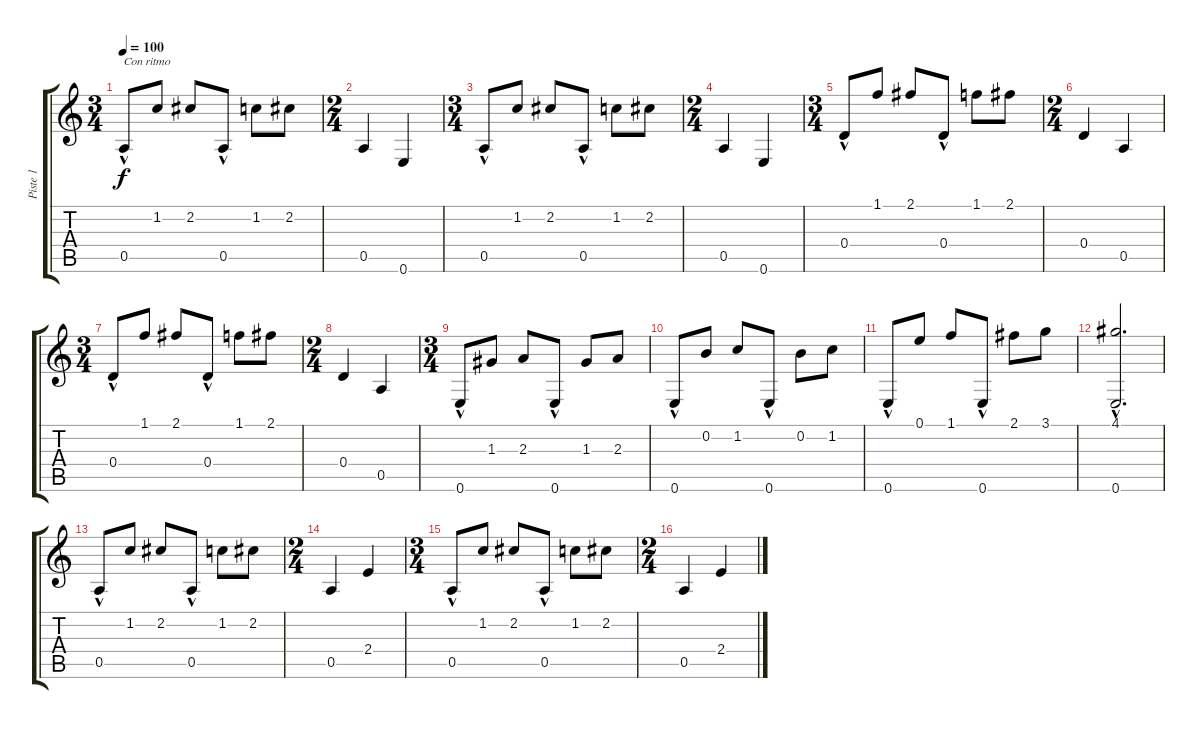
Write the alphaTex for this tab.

\track ("Piste 1" "Piste 1") {instrument acousticguitarnylon}
\staff {score tabs}
\tuning (E4 B3 G3 D3 A2 E2) {hide}
\ts (3 4)
\tempo 100
\clef g2
\ks c
0.5{hac}.8{txt "Con ritmo" dy f instrument acousticguitarnylon} 1.2.8 2.2.8 0.5{hac}.8 1.2.8 2.2.8 |
\ts (2 4)
0.5.4 0.6.4 |
\ts (3 4)
0.5{hac}.8 1.2.8 2.2.8 0.5{hac}.8 1.2.8 2.2.8 |
\ts (2 4)
0.5.4 0.6.4 |
\ts (3 4)
0.4{hac}.8 1.1.8 2.1.8 0.4{hac}.8 1.1.8 2.1.8 |
\ts (2 4)
0.4.4 0.5.4 |
\ts (3 4)
0.4{hac}.8 1.1.8 2.1.8 0.4{hac}.8 1.1.8 2.1.8 |
\ts (2 4)
0.4.4 0.5.4 |
\ts (3 4)
0.6{hac}.8 1.3.8 2.3.8 0.6{hac}.8 1.3.8 2.3.8 |
0.6{hac}.8 0.2.8 1.2.8 0.6{hac}.8 0.2.8 1.2.8 |
0.6{hac}.8 0.1.8 1.1.8 0.6{hac}.8 2.1.8 3.1.8 |
(4.1{hac} 0.6{hac}).2{d} |
0.5{hac}.8 1.2.8 2.2.8 0.5{hac}.8 1.2.8 2.2.8 |
\ts (2 4)
0.5.4 2.4.4 |
\ts (3 4)
0.5{hac}.8 1.2.8 2.2.8 0.5{hac}.8 1.2.8 2.2.8 |
\ts (2 4)
0.5.4 2.4.4
